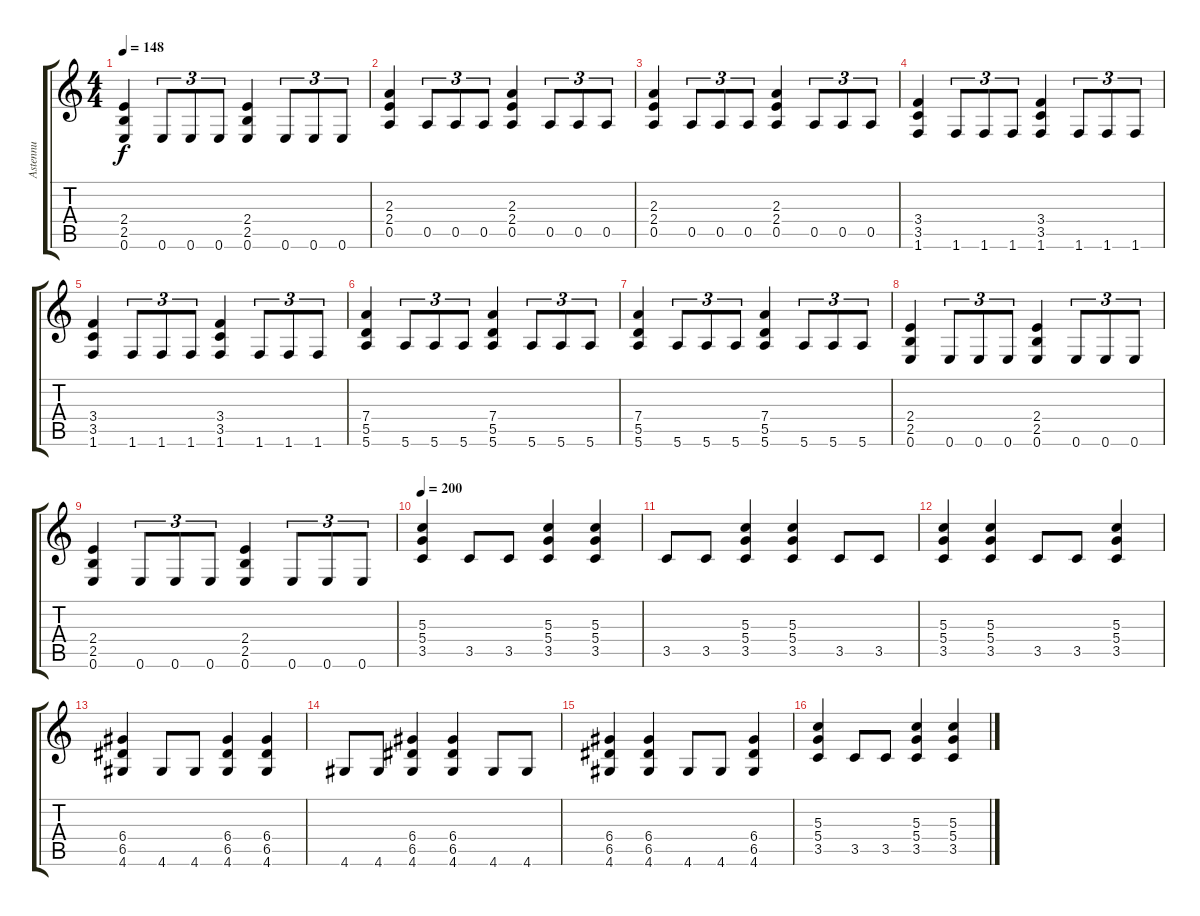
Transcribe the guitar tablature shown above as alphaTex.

\track ("Astennu" "Astennu") {instrument distortionguitar}
\staff {score tabs}
\tuning (E4 B3 G3 D3 A2 E2) {hide}
\ts (4 4)
\tempo 148
\clef g2
\ks c
(2.4 2.5 0.6).4{dy f} 0.6.8{tu (3 2)} 0.6.8{tu (3 2)} 0.6.8{tu (3 2)} (2.4 2.5 0.6).4 0.6.8{tu (3 2)} 0.6.8{tu (3 2)} 0.6.8{tu (3 2)} |
(2.3 2.4 0.5).4 0.5.8{tu (3 2)} 0.5.8{tu (3 2)} 0.5.8{tu (3 2)} (2.3 2.4 0.5).4 0.5.8{tu (3 2)} 0.5.8{tu (3 2)} 0.5.8{tu (3 2)} |
(2.3 2.4 0.5).4 0.5.8{tu (3 2)} 0.5.8{tu (3 2)} 0.5.8{tu (3 2)} (2.3 2.4 0.5).4 0.5.8{tu (3 2)} 0.5.8{tu (3 2)} 0.5.8{tu (3 2)} |
(3.4 3.5 1.6).4 1.6.8{tu (3 2)} 1.6.8{tu (3 2)} 1.6.8{tu (3 2)} (3.4 3.5 1.6).4 1.6.8{tu (3 2)} 1.6.8{tu (3 2)} 1.6.8{tu (3 2)} |
(3.4 3.5 1.6).4 1.6.8{tu (3 2)} 1.6.8{tu (3 2)} 1.6.8{tu (3 2)} (3.4 3.5 1.6).4 1.6.8{tu (3 2)} 1.6.8{tu (3 2)} 1.6.8{tu (3 2)} |
(7.4 5.5 5.6).4 5.6.8{tu (3 2)} 5.6.8{tu (3 2)} 5.6.8{tu (3 2)} (7.4 5.5 5.6).4 5.6.8{tu (3 2)} 5.6.8{tu (3 2)} 5.6.8{tu (3 2)} |
(7.4 5.5 5.6).4 5.6.8{tu (3 2)} 5.6.8{tu (3 2)} 5.6.8{tu (3 2)} (7.4 5.5 5.6).4 5.6.8{tu (3 2)} 5.6.8{tu (3 2)} 5.6.8{tu (3 2)} |
(2.4 2.5 0.6).4 0.6.8{tu (3 2)} 0.6.8{tu (3 2)} 0.6.8{tu (3 2)} (2.4 2.5 0.6).4 0.6.8{tu (3 2)} 0.6.8{tu (3 2)} 0.6.8{tu (3 2)} |
(2.4 2.5 0.6).4 0.6.8{tu (3 2)} 0.6.8{tu (3 2)} 0.6.8{tu (3 2)} (2.4 2.5 0.6).4 0.6.8{tu (3 2)} 0.6.8{tu (3 2)} 0.6.8{tu (3 2)} |
\tempo 200
(5.3 5.4 3.5).4 3.5.8 3.5.8 (5.3 5.4 3.5).4 (5.3 5.4 3.5).4 |
3.5.8 3.5.8 (5.3 5.4 3.5).4 (5.3 5.4 3.5).4 3.5.8 3.5.8 |
(5.3 5.4 3.5).4 (5.3 5.4 3.5).4 3.5.8 3.5.8 (5.3 5.4 3.5).4 |
(6.4 6.5 4.6).4 4.6.8 4.6.8 (6.4 6.5 4.6).4 (6.4 6.5 4.6).4 |
4.6.8 4.6.8 (6.4 6.5 4.6).4 (6.4 6.5 4.6).4 4.6.8 4.6.8 |
(6.4 6.5 4.6).4 (6.4 6.5 4.6).4 4.6.8 4.6.8 (6.4 6.5 4.6).4 |
(5.3 5.4 3.5).4 3.5.8 3.5.8 (5.3 5.4 3.5).4 (5.3 5.4 3.5).4
